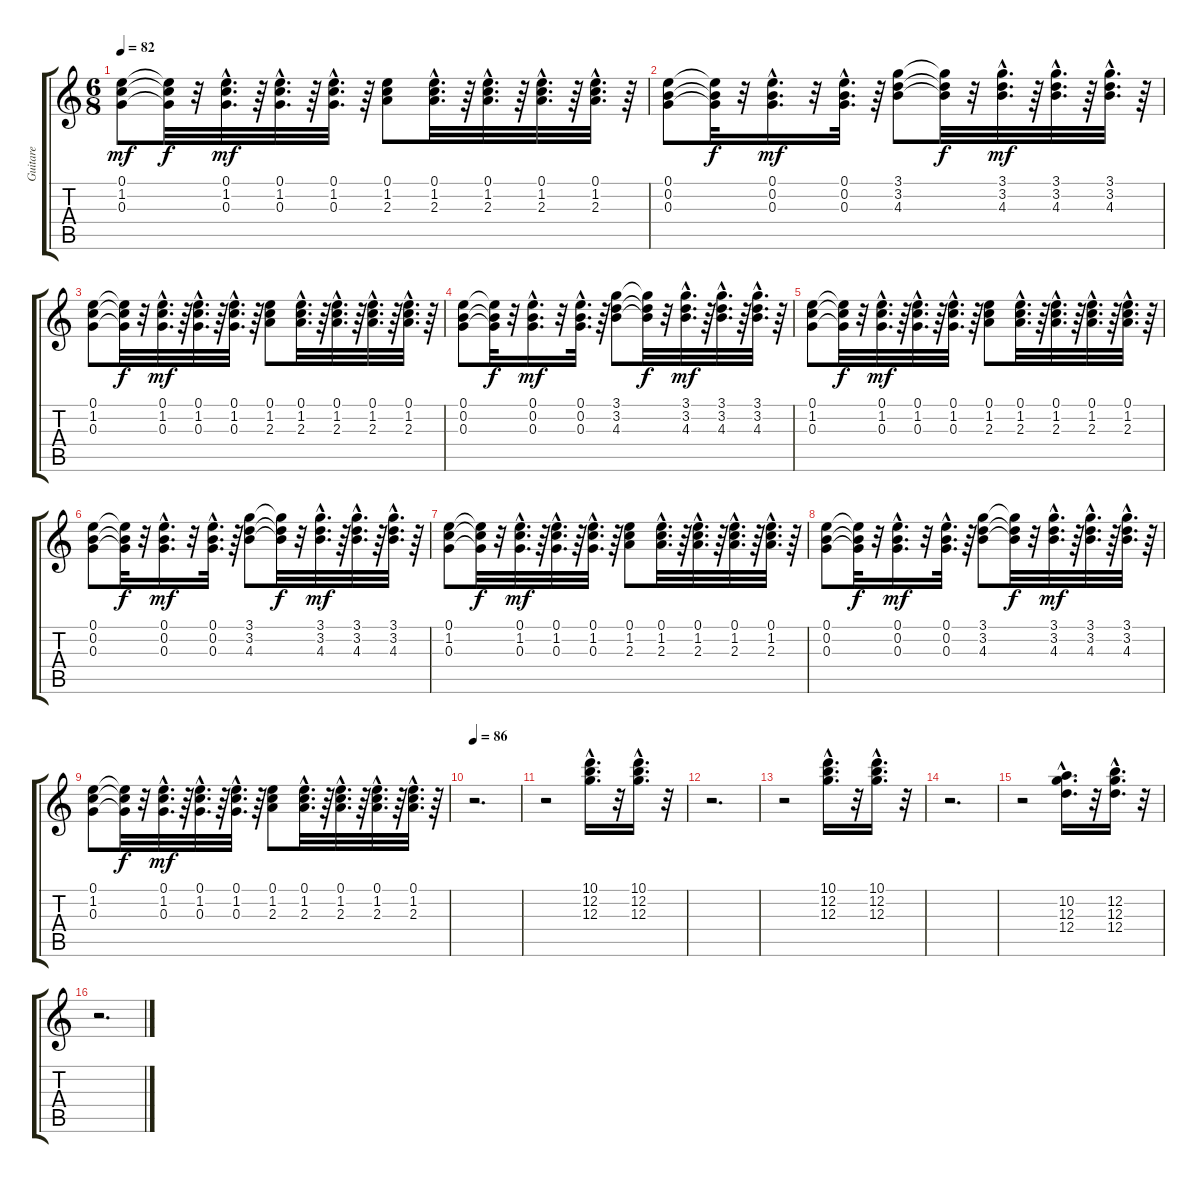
\track ("Guitare" "Guitare") {instrument acousticguitarnylon}
\staff {score tabs}
\tuning (E4 B3 G3 D3 A2 E2) {hide}
\ts (6 8)
\tempo 82
\clef g2
\ks c
(0.1 1.2 0.3).8{dy mf} (0.1{t} 1.2{t} 0.3{t}).32{dy f} r.32 (0.1{hac} 1.2{hac} 0.3{hac}).32{d dy mf} r.64 (0.1{hac} 1.2{hac} 0.3{hac}).32{d} r.64 (0.1{hac} 1.2{hac} 0.3{hac}).32{d} r.64 (0.1 1.2 2.3).8 (0.1{hac} 1.2{hac} 2.3{hac}).32{d} r.64 (0.1{hac} 1.2{hac} 2.3{hac}).32{d} r.64 (0.1{hac} 1.2{hac} 2.3{hac}).32{d} r.64 (0.1{hac} 1.2{hac} 2.3{hac}).32{d} r.64 |
(0.1 0.2 0.3).8 (0.1{t} 0.2{t} 0.3{t}).32{dy f} r.32 (0.1{hac} 0.2{hac} 0.3{hac}).16{d dy mf} r.32 (0.1{hac} 0.2{hac} 0.3{hac}).32{d} r.64 (3.1 3.2 4.3).8 (3.1{t} 3.2{t} 4.3{t}).32{dy f} r.32 (3.1{hac} 3.2{hac} 4.3{hac}).32{d dy mf} r.64 (3.1{hac} 3.2{hac} 4.3{hac}).32{d} r.64 (3.1{hac} 3.2{hac} 4.3{hac}).32{d} r.64 |
(0.1 1.2 0.3).8 (0.1{t} 1.2{t} 0.3{t}).32{dy f} r.32 (0.1{hac} 1.2{hac} 0.3{hac}).32{d dy mf} r.64 (0.1{hac} 1.2{hac} 0.3{hac}).32{d} r.64 (0.1{hac} 1.2{hac} 0.3{hac}).32{d} r.64 (0.1 1.2 2.3).8 (0.1{hac} 1.2{hac} 2.3{hac}).32{d} r.64 (0.1{hac} 1.2{hac} 2.3{hac}).32{d} r.64 (0.1{hac} 1.2{hac} 2.3{hac}).32{d} r.64 (0.1{hac} 1.2{hac} 2.3{hac}).32{d} r.64 |
(0.1 0.2 0.3).8 (0.1{t} 0.2{t} 0.3{t}).32{dy f} r.32 (0.1{hac} 0.2{hac} 0.3{hac}).16{d dy mf} r.32 (0.1{hac} 0.2{hac} 0.3{hac}).32{d} r.64 (3.1 3.2 4.3).8 (3.1{t} 3.2{t} 4.3{t}).32{dy f} r.32 (3.1{hac} 3.2{hac} 4.3{hac}).32{d dy mf} r.64 (3.1{hac} 3.2{hac} 4.3{hac}).32{d} r.64 (3.1{hac} 3.2{hac} 4.3{hac}).32{d} r.64 |
(0.1 1.2 0.3).8 (0.1{t} 1.2{t} 0.3{t}).32{dy f} r.32 (0.1{hac} 1.2{hac} 0.3{hac}).32{d dy mf} r.64 (0.1{hac} 1.2{hac} 0.3{hac}).32{d} r.64 (0.1{hac} 1.2{hac} 0.3{hac}).32{d} r.64 (0.1 1.2 2.3).8 (0.1{hac} 1.2{hac} 2.3{hac}).32{d} r.64 (0.1{hac} 1.2{hac} 2.3{hac}).32{d} r.64 (0.1{hac} 1.2{hac} 2.3{hac}).32{d} r.64 (0.1{hac} 1.2{hac} 2.3{hac}).32{d} r.64 |
(0.1 0.2 0.3).8 (0.1{t} 0.2{t} 0.3{t}).32{dy f} r.32 (0.1{hac} 0.2{hac} 0.3{hac}).16{d dy mf} r.32 (0.1{hac} 0.2{hac} 0.3{hac}).32{d} r.64 (3.1 3.2 4.3).8 (3.1{t} 3.2{t} 4.3{t}).32{dy f} r.32 (3.1{hac} 3.2{hac} 4.3{hac}).32{d dy mf} r.64 (3.1{hac} 3.2{hac} 4.3{hac}).32{d} r.64 (3.1{hac} 3.2{hac} 4.3{hac}).32{d} r.64 |
(0.1 1.2 0.3).8 (0.1{t} 1.2{t} 0.3{t}).32{dy f} r.32 (0.1{hac} 1.2{hac} 0.3{hac}).32{d dy mf} r.64 (0.1{hac} 1.2{hac} 0.3{hac}).32{d} r.64 (0.1{hac} 1.2{hac} 0.3{hac}).32{d} r.64 (0.1 1.2 2.3).8 (0.1{hac} 1.2{hac} 2.3{hac}).32{d} r.64 (0.1{hac} 1.2{hac} 2.3{hac}).32{d} r.64 (0.1{hac} 1.2{hac} 2.3{hac}).32{d} r.64 (0.1{hac} 1.2{hac} 2.3{hac}).32{d} r.64 |
(0.1 0.2 0.3).8 (0.1{t} 0.2{t} 0.3{t}).32{dy f} r.32 (0.1{hac} 0.2{hac} 0.3{hac}).16{d dy mf} r.32 (0.1{hac} 0.2{hac} 0.3{hac}).32{d} r.64 (3.1 3.2 4.3).8 (3.1{t} 3.2{t} 4.3{t}).32{dy f} r.32 (3.1{hac} 3.2{hac} 4.3{hac}).32{d dy mf} r.64 (3.1{hac} 3.2{hac} 4.3{hac}).32{d} r.64 (3.1{hac} 3.2{hac} 4.3{hac}).32{d} r.64 |
(0.1 1.2 0.3).8 (0.1{t} 1.2{t} 0.3{t}).32{dy f} r.32 (0.1{hac} 1.2{hac} 0.3{hac}).32{d dy mf} r.64 (0.1{hac} 1.2{hac} 0.3{hac}).32{d} r.64 (0.1{hac} 1.2{hac} 0.3{hac}).32{d} r.64 (0.1 1.2 2.3).8 (0.1{hac} 1.2{hac} 2.3{hac}).32{d} r.64 (0.1{hac} 1.2{hac} 2.3{hac}).32{d} r.64 (0.1{hac} 1.2{hac} 2.3{hac}).32{d} r.64 (0.1{hac} 1.2{hac} 2.3{hac}).32{d} r.64 |
\tempo 86
r.2{d} |
r.2 (10.1{hac} 12.2{hac} 12.3{hac}).16{d} r.32 (10.1{hac} 12.2{hac} 12.3{hac}).16{d} r.32 |
r.2{d} |
r.2 (10.1{hac} 12.2{hac} 12.3{hac}).16{d} r.32 (10.1{hac} 12.2{hac} 12.3{hac}).16{d} r.32 |
r.2{d} |
r.2 (10.2{hac} 12.3{hac} 12.4{hac}).16{d} r.32 (12.2{hac} 12.3{hac} 12.4{hac}).16{d} r.32 |
r.2{d}
